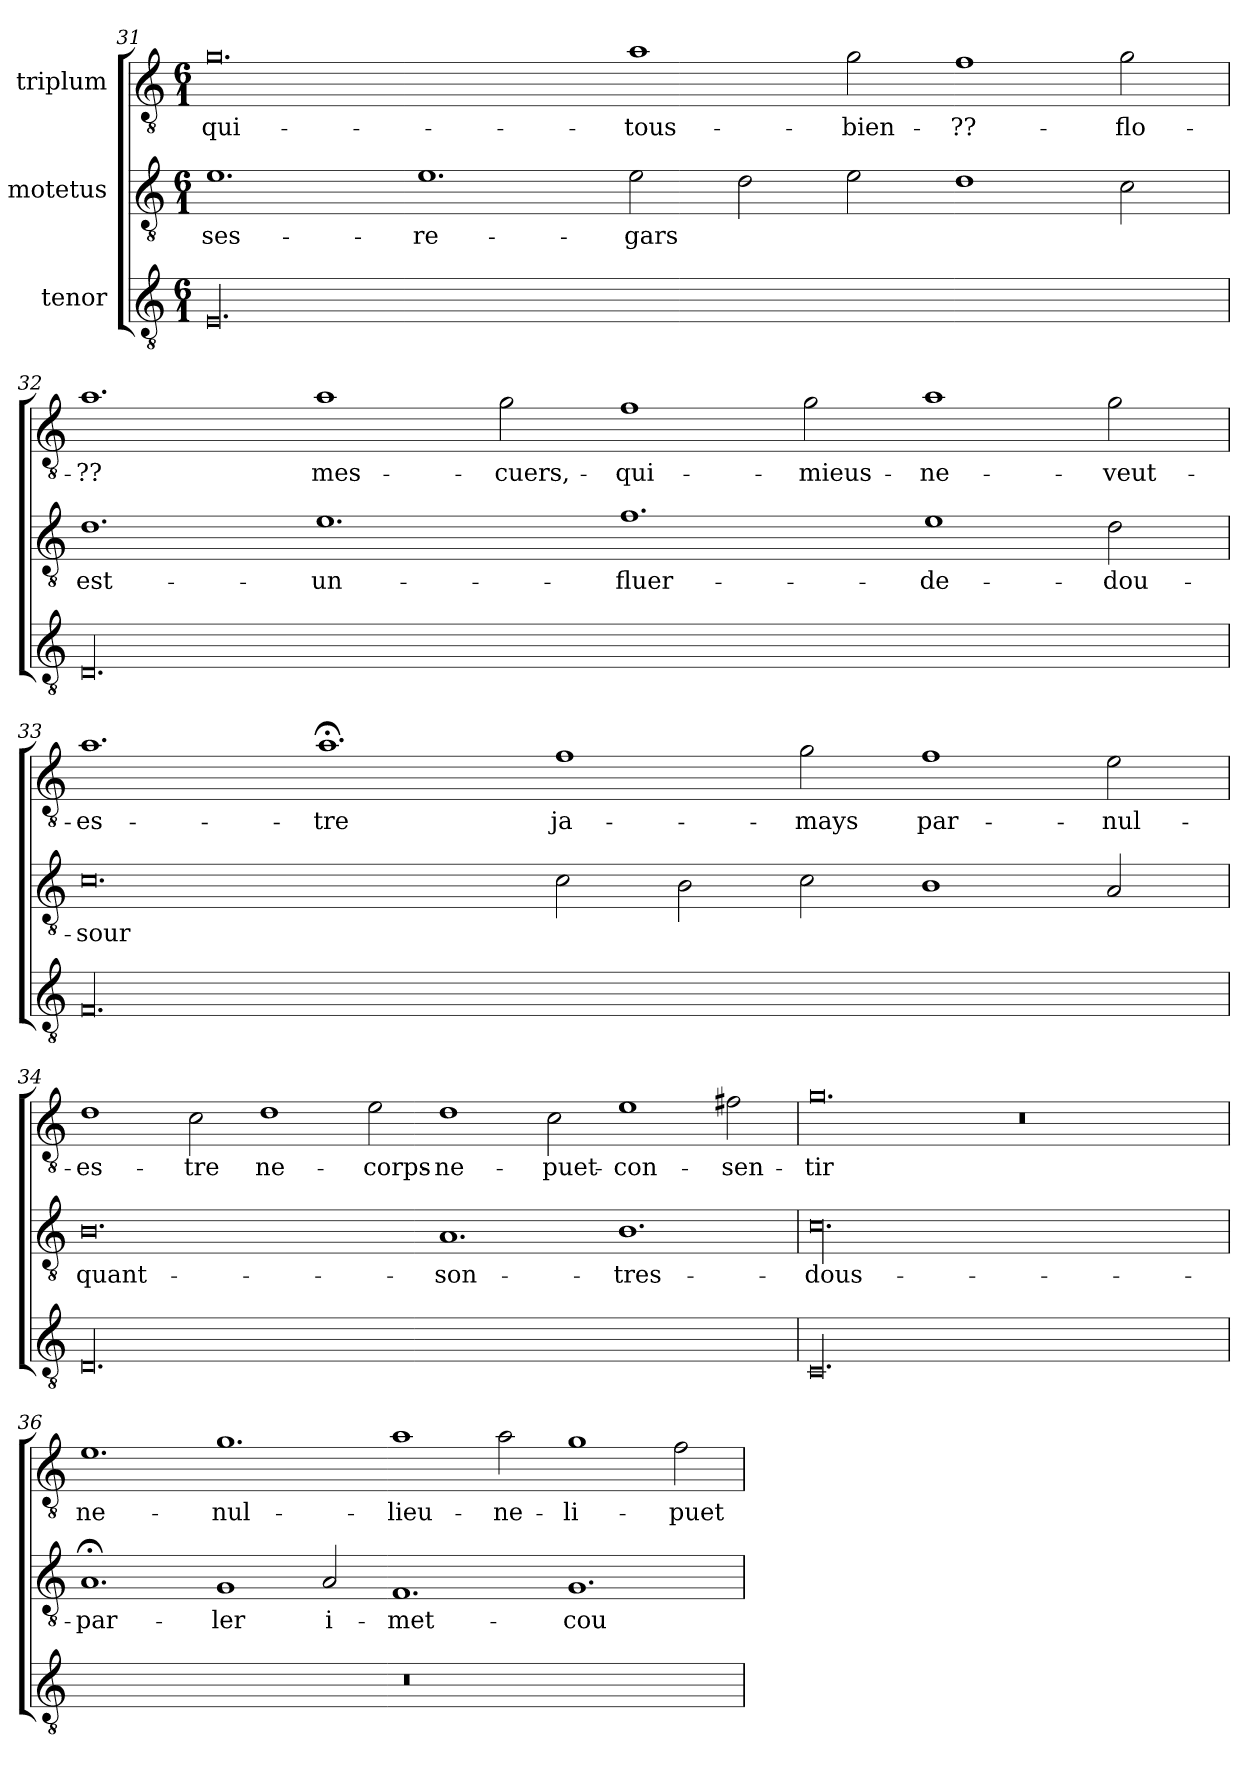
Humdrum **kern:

**kern	**kern	**text	**kern	**text
*part3	*part2	*part2	*part1	*part1
*staff3	*staff2	*staff2	*staff1	*staff1
*I"tenor	*I"motetus	*	*I"triplum	*
*clefGv2	*clefGv2	*	*clefGv2	*
*k[]	*k[]	*	*k[]	*
*C:	*C:	*	*C:	*
*M6/1	*M6/1	*	*M6/1	*
=31	=31	=31	=31	=31
00.E/	1.e\	ses-	0.g\	qui-
.	1.e\	re-	.	.
.	2e\	-gars	1a\	tous-
.	2d\	.	.	.
.	2e\	.	2g\	bien-
.	1d\	.	1f\	??-
.	2c\	.	2g\	flo-
!!LO:LB:g=z
=32	=32	=32	=32	=32
00.D/	1.d\	est-	1.a\	-??
.	1.e\	un-	1a\	mes-
.	.	.	2g\	cuers,-
.	1.f\	fluer-	1f\	qui-
.	.	.	2g\	mieus-
.	1e\	de-	1a\	ne-
.	2d\	dou-	2g\	veut-
=33	=33	=33	=33	=33
00.F/	0.c\	-sour	1.a\	es-
.	.	.	1.a;<\	-tre
.	2c\	.	1f\	ja-
.	2B\	.	.	.
.	2c\	.	2g\	-mays
.	1B\	.	1f\	par-
.	2A/	.	2e\	nul-
!!LO:PB:g=z
=34	=34	=34	=34	=34
00.D/	0.B\	quant-	1d\	es-
.	.	.	2c\	-tre
.	.	.	1d\	ne-
.	.	.	2e\	corps-
.	1.A/	son-	1d\	ne-
.	.	.	2c\	puet-
.	1.B\	tres-	1e\	con-
.	.	.	2f#X\	-sen-
=35	=35	=35	=35	=35
00.C/	00.c\	dous-	0.g\	-tir
.	.	.	0.r	.
=36	=36	=36	=36	=36
00.r	1.A;</	par-	1.e\	ne-
.	1G/	-ler	1.g\	nul-
.	2A/	i-	.	.
.	1.F/	met-	1a\	lieu-
.	.	.	2a\	ne-
.	1.G/	cou-	1g\	li-
.	.	.	2f\	puet-
=	=	=	=	=
*-	*-	*-	*-	*-
